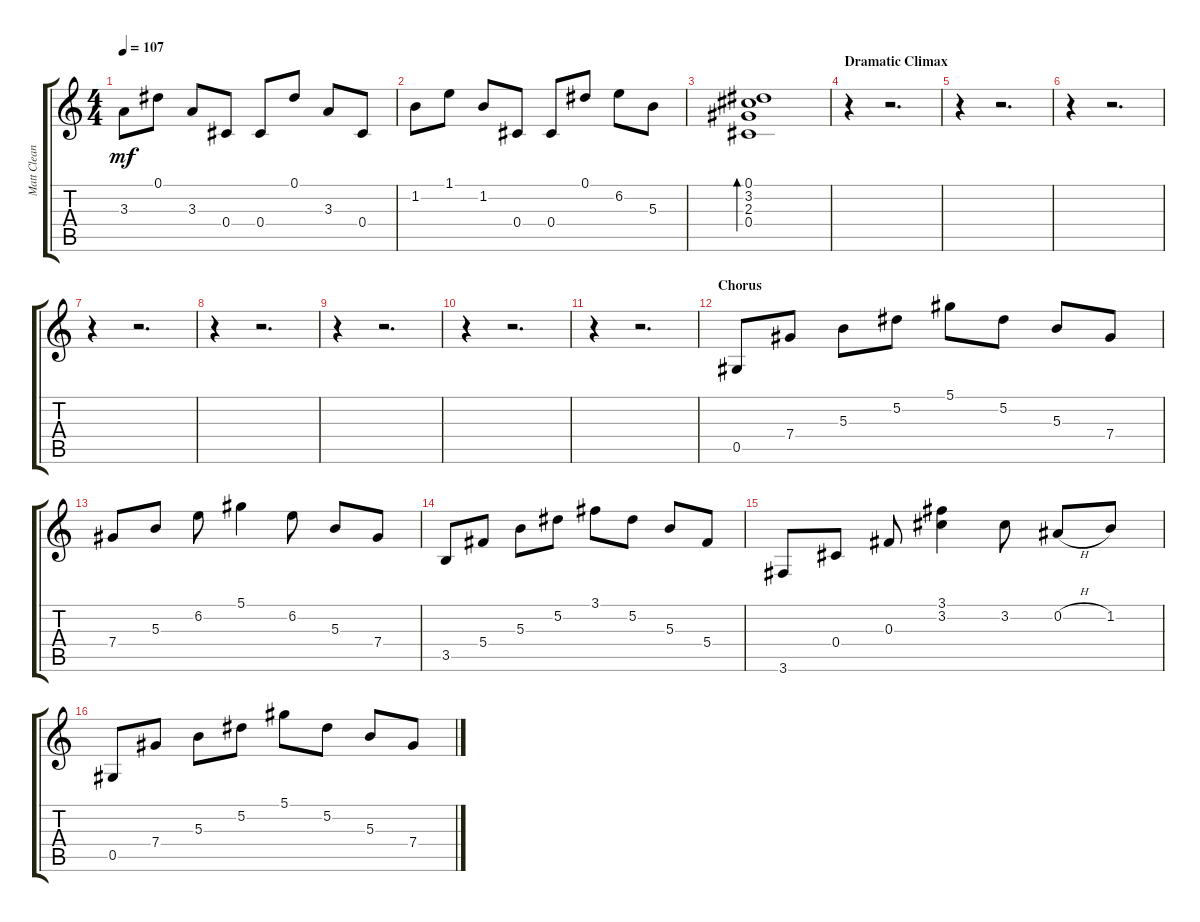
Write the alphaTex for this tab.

\track ("Matt Clean" "Matt Clean") {instrument electricguitarclean}
\staff {score tabs}
\tuning (Eb4 Bb3 Gb3 Db3 Ab2 Eb2) {hide}
\ts (4 4)
\tempo 107
\clef g2
\ks c
3.3.8{dy mf} 0.1.8 3.3.8 0.4.8 0.4.8 0.1.8 3.3.8 0.4.8 |
1.2.8 1.1.8 1.2.8 0.4.8 0.4.8 0.1.8 6.2.8 5.3.8 |
(0.1 3.2 2.3 0.4).1{bd 240} |
\section ("" "Dramatic Climax")
r.4 r.2{d} |
r.4 r.2{d} |
r.4 r.2{d} |
r.4 r.2{d} |
r.4 r.2{d} |
r.4 r.2{d} |
r.4 r.2{d} |
r.4 r.2{d} |
\section ("" "Chorus")
0.5.8 7.4.8 5.3.8 5.2.8 5.1.8 5.2.8 5.3.8 7.4.8 |
7.4.8 5.3.8 6.2.8 5.1.4 6.2.8 5.3.8 7.4.8 |
3.5.8 5.4.8 5.3.8 5.2.8 3.1.8 5.2.8 5.3.8 5.4.8 |
3.6.8 0.4.8 0.3.8 (3.1 3.2).4 3.2.8 0.2{h}.8 1.2.8 |
0.5.8 7.4.8 5.3.8 5.2.8 5.1.8 5.2.8 5.3.8 7.4.8
